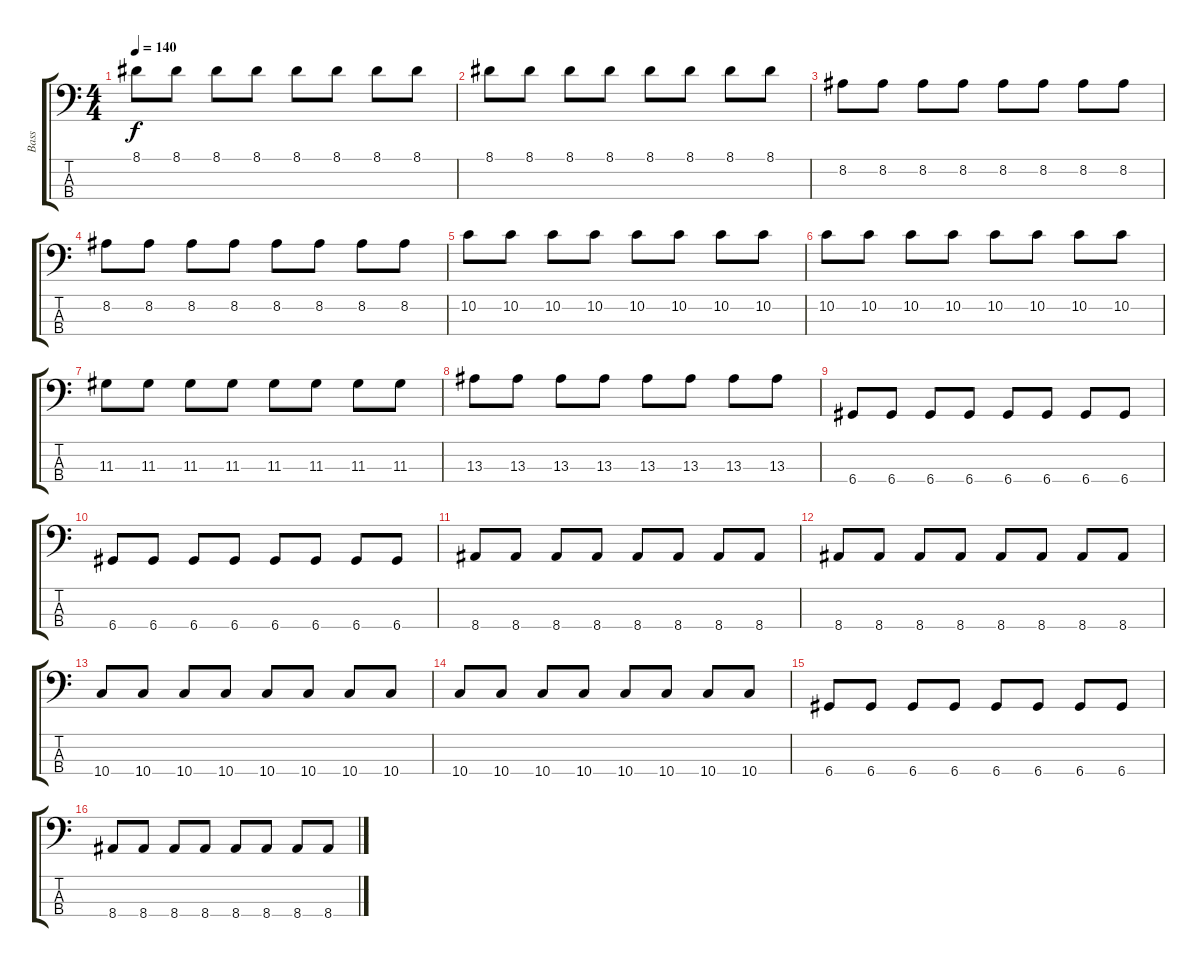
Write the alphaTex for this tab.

\track ("Bass" "Bass") {instrument electricbasspick}
\staff {score tabs}
\tuning (G2 D2 A1 D1) {hide}
\ts (4 4)
\tempo 140
\clef f4
\ks c
8.1.8{dy f} 8.1.8 8.1.8 8.1.8 8.1.8 8.1.8 8.1.8 8.1.8 |
8.1.8 8.1.8 8.1.8 8.1.8 8.1.8 8.1.8 8.1.8 8.1.8 |
8.2.8 8.2.8 8.2.8 8.2.8 8.2.8 8.2.8 8.2.8 8.2.8 |
8.2.8 8.2.8 8.2.8 8.2.8 8.2.8 8.2.8 8.2.8 8.2.8 |
10.2.8 10.2.8 10.2.8 10.2.8 10.2.8 10.2.8 10.2.8 10.2.8 |
10.2.8 10.2.8 10.2.8 10.2.8 10.2.8 10.2.8 10.2.8 10.2.8 |
11.3.8 11.3.8 11.3.8 11.3.8 11.3.8 11.3.8 11.3.8 11.3.8 |
13.3.8 13.3.8 13.3.8 13.3.8 13.3.8 13.3.8 13.3.8 13.3.8 |
6.4.8 6.4.8 6.4.8 6.4.8 6.4.8 6.4.8 6.4.8 6.4.8 |
6.4.8 6.4.8 6.4.8 6.4.8 6.4.8 6.4.8 6.4.8 6.4.8 |
8.4.8 8.4.8 8.4.8 8.4.8 8.4.8 8.4.8 8.4.8 8.4.8 |
8.4.8 8.4.8 8.4.8 8.4.8 8.4.8 8.4.8 8.4.8 8.4.8 |
10.4.8 10.4.8 10.4.8 10.4.8 10.4.8 10.4.8 10.4.8 10.4.8 |
10.4.8 10.4.8 10.4.8 10.4.8 10.4.8 10.4.8 10.4.8 10.4.8 |
6.4.8 6.4.8 6.4.8 6.4.8 6.4.8 6.4.8 6.4.8 6.4.8 |
8.4.8 8.4.8 8.4.8 8.4.8 8.4.8 8.4.8 8.4.8 8.4.8
